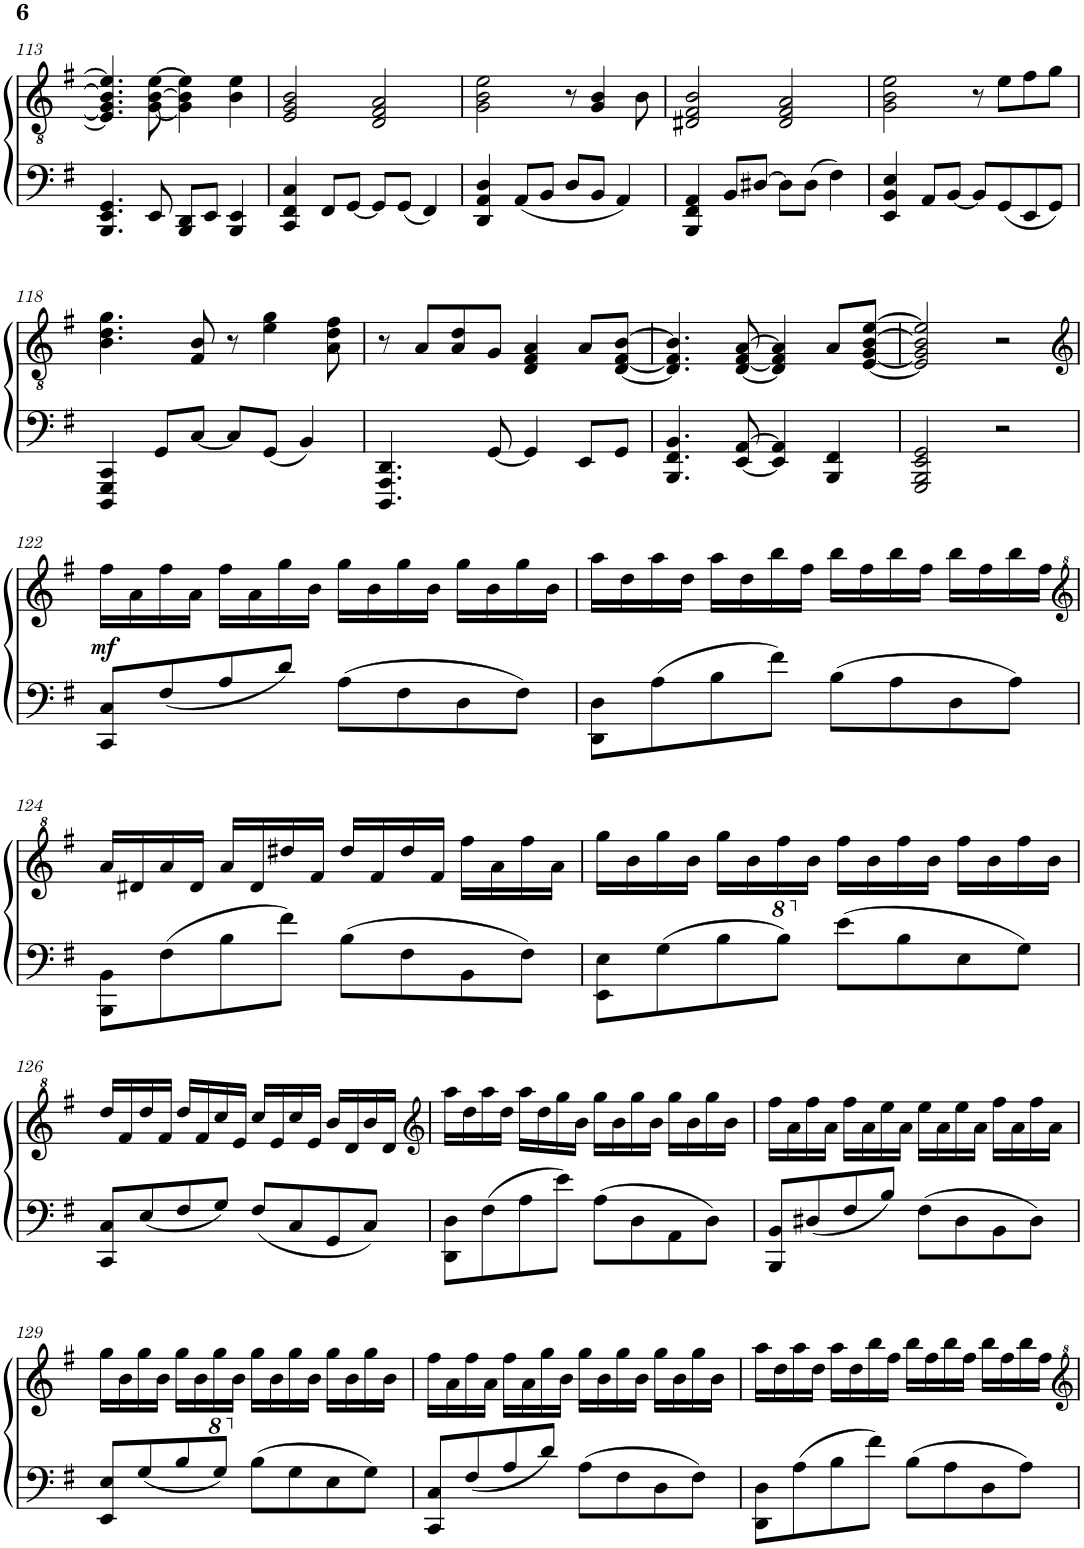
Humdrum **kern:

**kern	**kern	**dynam
*part2	*part1	*part1
*staff2	*staff1	*staff1
*I"Piano, Left Hand	*I"Piano, Right Hand	*
*I'Pno	*I'Pno	*
!!LO:PB:g=z
*clefF4	*clefGv2	*
*k[f#]	*k[f#]	*
*M4/4	*M4/4	*
=113	=113	=113
4.BBB/ 4.EE/ 4.GG/	4.E/] 4.G/] 4.B/] 4.e/]	.
8EE/	[8G\ [8B\ [8e\	.
8BBB/ 8DD/L	4G\] 4B\] 4e\]	.
8EE/J	.	.
4BBB/ 4EE/	4B\ 4e\	.
=114	=114	=114
4CC/ 4FF#/ 4C/	2E/ 2G/ 2B/	.
8FF#/L	.	.
[8GG/J	.	.
8GG/L]	2D/ 2F#/ 2A/	.
(8GG/J	.	.
4FF#/)	.	.
=115	=115	=115
4DD/ 4AA/ 4D/	2G\ 2B\ 2e\	.
(8AA/L	.	.
8BB/J	.	.
8D/L	8r	.
8BB/J	4G/ 4B/	.
4AA/)	.	.
.	8B\	.
=116	=116	=116
4BBB/ 4FF#/ 4AA/	2D#X/ 2F#/ 2B/	.
8BB/L	.	.
[8D#X/J	.	.
8D#\L]	2D#/ 2F#/ 2A/	.
(8D#\J	.	.
4F#\)	.	.
=117	=117	=117
4EE/ 4BB/ 4E/	2G\ 2B\ 2e\	.
8AA/L	.	.
[8BB/J	.	.
8BB/L]	8r	.
(8GG/	8e\L	.
8EE/	8f#\	.
8GG/J)	8g\J	.
!!LO:LB:g=z
=118	=118	=118
4DDD/ 4GGG/ 4CC/	4.B\ 4.d\ 4.g\	.
8GG/L	.	.
[8C/J	8F#/ 8B/	.
8C/L]	8r	.
(8GG/J	4e\ 4g\	.
4BB/)	.	.
.	8A\ 8d\ 8f#\	.
=119	=119	=119
4.DDD/ 4.AAA/ 4.DD/	8r	.
.	8A/L	.
.	8A/ 8d/	.
[8GG/	8G/J	.
4GG/]	4D/ 4F#/ 4A/	.
8EE/L	8A/L	.
8GG/J	[8D/ [8F#/ [8B/J	.
=120	=120	=120
4.BBB/ 4.FF#/ 4.BB/	4.D/] 4.F#/] 4.B/]	.
[8EE/ [8AA/	[8D/ [8F#/ [8A/	.
4EE/] 4AA/]	4D/] 4F#/] 4A/]	.
4BBB/ 4FF#/	8A/L	.
.	[8E/ [8G/ [8B/ [8e/J	.
=121	=121	=121
2GGG/ 2BBB/ 2EE/ 2GG/	2E/] 2G/] 2B/] 2e/]	.
2r	2r	.
!!LO:LB:g=z
=122	=122	=122
*	*clefG2	*
!	!	!LO:DY:b
8CC/ 8C/L	16ff#\LL	mf
.	16a\	.
(8F#/	16ff#\	.
.	16a\JJ	.
8A/	16ff#\LL	.
.	16a\	.
8d/J)	16gg\	.
.	16b\JJ	.
(8A\L	16gg\LL	.
.	16b\	.
8F#\	16gg\	.
.	16b\JJ	.
8D\	16gg\LL	.
.	16b\	.
8F#\J)	16gg\	.
.	16b\JJ	.
=123	=123	=123
8DD\ 8D\L	16aa\LL	.
.	16dd\	.
(8A\	16aa\	.
.	16dd\JJ	.
8B\	16aa\LL	.
.	16dd\	.
8f#\J)	16bb\	.
.	16ff#\JJ	.
(8B\L	16bb\LL	.
.	16ff#\	.
8A\	16bb\	.
.	16ff#\JJ	.
8D\	16bb\LL	.
.	16ff#\	.
8A\J)	16bb\	.
.	16ff#\JJ	.
!!LO:LB:g=z
=124	=124	=124
*	*clefG^2	*
8BBB\ 8BB\L	16aa/LL	.
.	16dd#X/	.
(8F#\	16aa/	.
.	16dd#/JJ	.
8B\	16aa/LL	.
.	16dd#/	.
8f#\J)	16ddd#X/	.
.	16ff#/JJ	.
(8B\L	16ddd#/LL	.
.	16ff#/	.
8F#\	16ddd#/	.
.	16ff#/JJ	.
8BB\	16fff#\LL	.
.	16aa\	.
8F#\J)	16fff#\	.
.	16aa\JJ	.
=125	=125	=125
8EE\ 8E\L	16ggg\LL	.
.	16bb\	.
(8G\	16ggg\	.
.	16bb\JJ	.
8B\	16ggg\LL	.
.	16bb\	.
*8va	*	*
8b\J)	16fff#\	.
.	16bb\JJ	.
*X8va	*	*
(8e\L	16fff#\LL	.
.	16bb\	.
8B\	16fff#\	.
.	16bb\JJ	.
8E\	16fff#\LL	.
.	16bb\	.
8G\J)	16fff#\	.
.	16bb\JJ	.
!!LO:LB:g=z
=126	=126	=126
8CC/ 8C/L	16ddd/LL	.
.	16ff#/	.
(8E/	16ddd/	.
.	16ff#/JJ	.
8F#/	16ddd/LL	.
.	16ff#/	.
8G/J)	16ccc/	.
.	16ee/JJ	.
(8F#/L	16ccc/LL	.
.	16ee/	.
8C/	16ccc/	.
.	16ee/JJ	.
8GG/	16bb/LL	.
.	16dd/	.
8C/J)	16bb/	.
.	16dd/JJ	.
=127	=127	=127
*	*clefG2	*
8DD\ 8D\L	16aa\LL	.
.	16dd\	.
(8F#\	16aa\	.
.	16dd\JJ	.
8A\	16aa\LL	.
.	16dd\	.
8e\J)	16gg\	.
.	16b\JJ	.
(8A\L	16gg\LL	.
.	16b\	.
8D\	16gg\	.
.	16b\JJ	.
8AA\	16gg\LL	.
.	16b\	.
8D\J)	16gg\	.
.	16b\JJ	.
=128	=128	=128
8BBB/ 8BB/L	16ff#\LL	.
.	16a\	.
(8D#X/	16ff#\	.
.	16a\JJ	.
8F#/	16ff#\LL	.
.	16a\	.
8B/J)	16ee\	.
.	16a\JJ	.
(8F#\L	16ee\LL	.
.	16a\	.
8D#\	16ee\	.
.	16a\JJ	.
8BB\	16ff#\LL	.
.	16a\	.
8D#\J)	16ff#\	.
.	16a\JJ	.
!!LO:LB:g=z
=129	=129	=129
8EE/ 8E/L	16gg\LL	.
.	16b\	.
(8G/	16gg\	.
.	16b\JJ	.
8B/	16gg\LL	.
.	16b\	.
*8va	*	*
8g/J)	16gg\	.
.	16b\JJ	.
*X8va	*	*
(8B\L	16gg\LL	.
.	16b\	.
8G\	16gg\	.
.	16b\JJ	.
8E\	16gg\LL	.
.	16b\	.
8G\J)	16gg\	.
.	16b\JJ	.
=130	=130	=130
8CC/ 8C/L	16ff#\LL	.
.	16a\	.
(8F#/	16ff#\	.
.	16a\JJ	.
8A/	16ff#\LL	.
.	16a\	.
8d/J)	16gg\	.
.	16b\JJ	.
(8A\L	16gg\LL	.
.	16b\	.
8F#\	16gg\	.
.	16b\JJ	.
8D\	16gg\LL	.
.	16b\	.
8F#\J)	16gg\	.
.	16b\JJ	.
=131	=131	=131
8DD\ 8D\L	16aa\LL	.
.	16dd\	.
(8A\	16aa\	.
.	16dd\JJ	.
8B\	16aa\LL	.
.	16dd\	.
8f#\J)	16bb\	.
.	16ff#\JJ	.
(8B\L	16bb\LL	.
.	16ff#\	.
8A\	16bb\	.
.	16ff#\JJ	.
8D\	16bb\LL	.
.	16ff#\	.
8A\J)	16bb\	.
.	16ff#\JJ	.
=	=	=
*-	*-	*-
